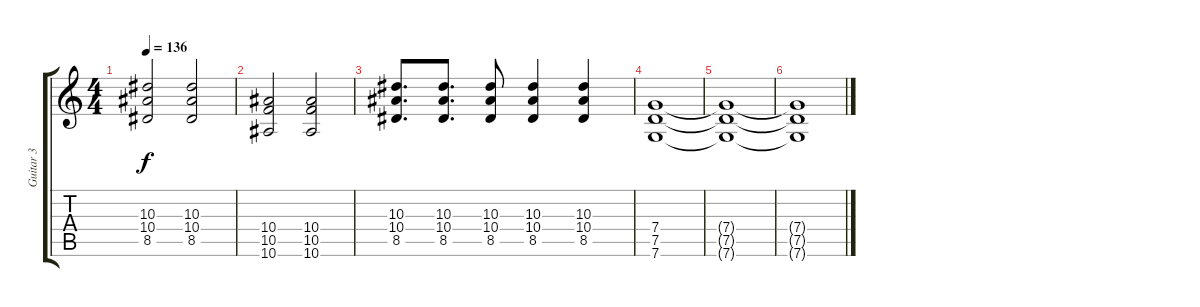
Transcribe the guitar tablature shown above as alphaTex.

\track ("Guitar 3" "Guitar 3") {instrument distortionguitar}
\staff {score tabs}
\tuning (D4 A3 F3 C3 G2 C2) {hide}
\ts (4 4)
\tempo 136
\clef g2
\ks c
(10.3 10.4 8.5).2{dy f} (10.3 10.4 8.5).2 |
(10.4 10.5 10.6).2 (10.4 10.5 10.6).2 |
(10.3 10.4 8.5).8{d} (10.3 10.4 8.5).8{d} (10.3 10.4 8.5).8 (10.3 10.4 8.5).4 (10.3 10.4 8.5).4 |
(7.4 7.5 7.6).1 |
(7.4{t} 7.5{t} 7.6{t}).1 |
(7.4{t} 7.5{t} 7.6{t}).1
